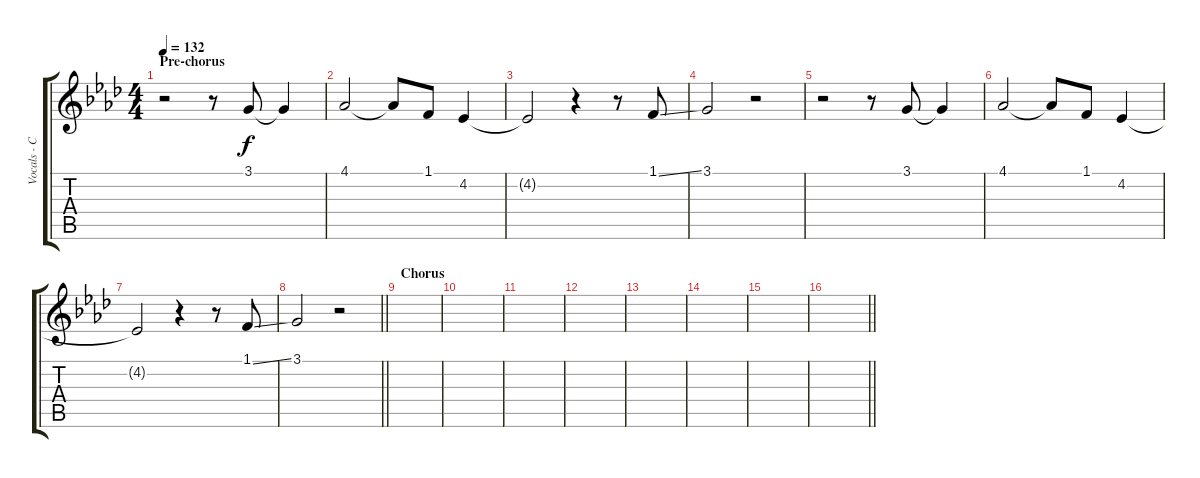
\track ("Vocals - Chris (backup vocals - Will)" "Vocals - C") {instrument synthbrass2}
\staff {score tabs}
\tuning (E4 B3 G3 D3 A2 E2) {hide}
\ts (4 4)
\section ("" "Pre-chorus")
\tempo 132
\clef g2
\ks ab
r.2{dy fff volume 14} r.8 3.1.8{dy f} 3.1{t}.4 |
4.1.2 4.1{t}.8 1.1.8 4.2.4 |
4.2{t}.2 r.4 r.8 1.1{ss}.8 |
3.1.2 r.2 |
r.2 r.8 3.1.8 3.1{t}.4 |
4.1.2 4.1{t}.8 1.1.8 4.2.4 |
4.2{t}.2 r.4 r.8 1.1{ss}.8 |
\barLineRight lightlight
3.1.2 r.2 |
\section ("" "Chorus")
|
|
|
|
|
|
|
\barLineRight lightlight
